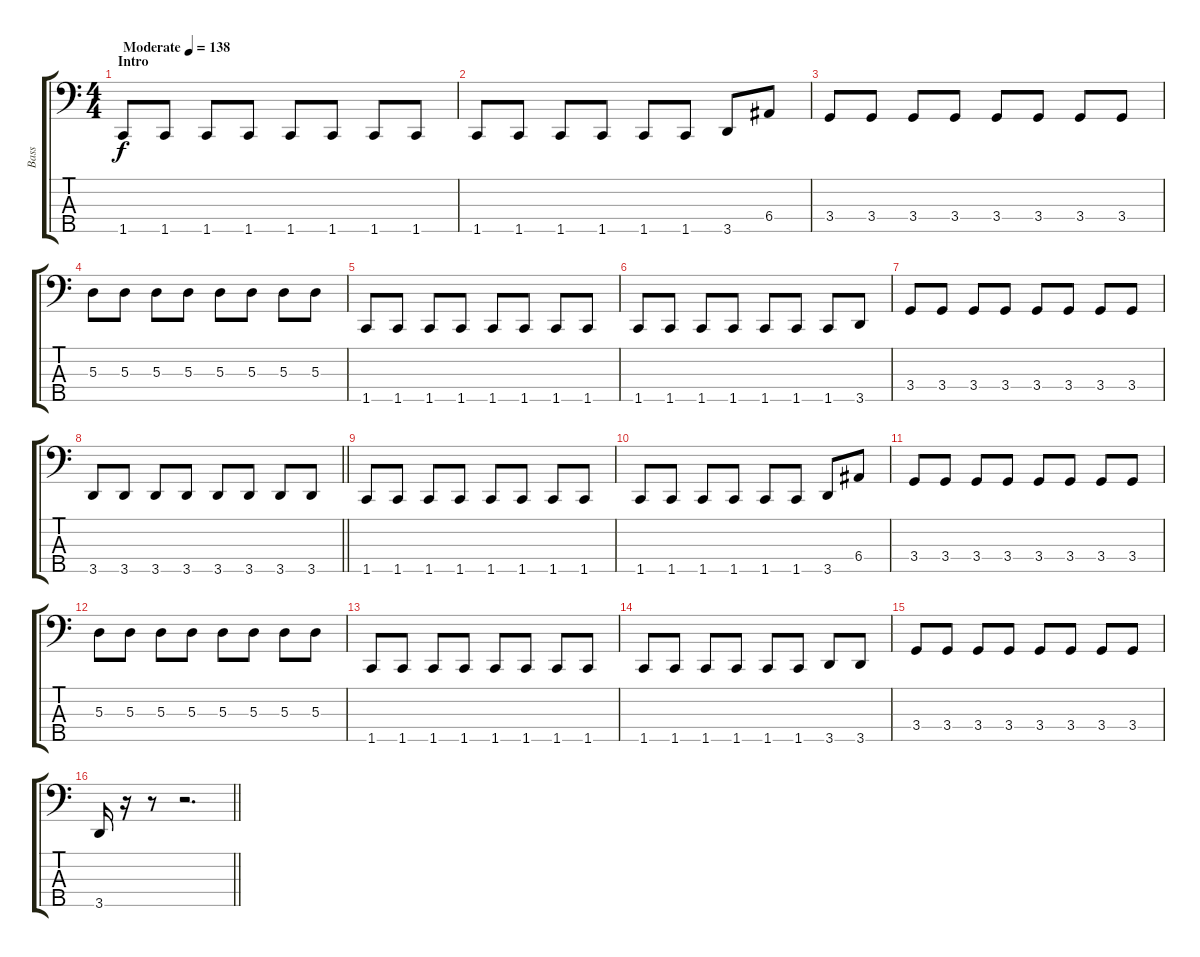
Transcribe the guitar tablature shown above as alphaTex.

\track ("Bass" "Bass") {instrument electricbassfinger}
\staff {score tabs}
\tuning (G2 D2 A1 E1 B0) {hide}
\ts (4 4)
\section ("" "Intro")
\tempo (138 "Moderate")
\clef f4
\ks c
1.5.8{dy f instrument electricbassfinger} 1.5.8 1.5.8 1.5.8 1.5.8 1.5.8 1.5.8 1.5.8 |
1.5.8 1.5.8 1.5.8 1.5.8 1.5.8 1.5.8 3.5.8 6.4.8 |
3.4.8 3.4.8 3.4.8 3.4.8 3.4.8 3.4.8 3.4.8 3.4.8 |
5.3.8 5.3.8 5.3.8 5.3.8 5.3.8 5.3.8 5.3.8 5.3.8 |
1.5.8 1.5.8 1.5.8 1.5.8 1.5.8 1.5.8 1.5.8 1.5.8 |
1.5.8 1.5.8 1.5.8 1.5.8 1.5.8 1.5.8 1.5.8 3.5.8 |
3.4.8 3.4.8 3.4.8 3.4.8 3.4.8 3.4.8 3.4.8 3.4.8 |
\barLineRight lightlight
3.5.8 3.5.8 3.5.8 3.5.8 3.5.8 3.5.8 3.5.8 3.5.8 |
\section ("" "")
1.5.8 1.5.8 1.5.8 1.5.8 1.5.8 1.5.8 1.5.8 1.5.8 |
1.5.8 1.5.8 1.5.8 1.5.8 1.5.8 1.5.8 3.5.8 6.4.8 |
3.4.8 3.4.8 3.4.8 3.4.8 3.4.8 3.4.8 3.4.8 3.4.8 |
5.3.8 5.3.8 5.3.8 5.3.8 5.3.8 5.3.8 5.3.8 5.3.8 |
1.5.8 1.5.8 1.5.8 1.5.8 1.5.8 1.5.8 1.5.8 1.5.8 |
1.5.8 1.5.8 1.5.8 1.5.8 1.5.8 1.5.8 3.5.8 3.5.8 |
3.4.8 3.4.8 3.4.8 3.4.8 3.4.8 3.4.8 3.4.8 3.4.8 |
\barLineRight lightlight
3.5.16 r.16 r.8 r.2{d}
